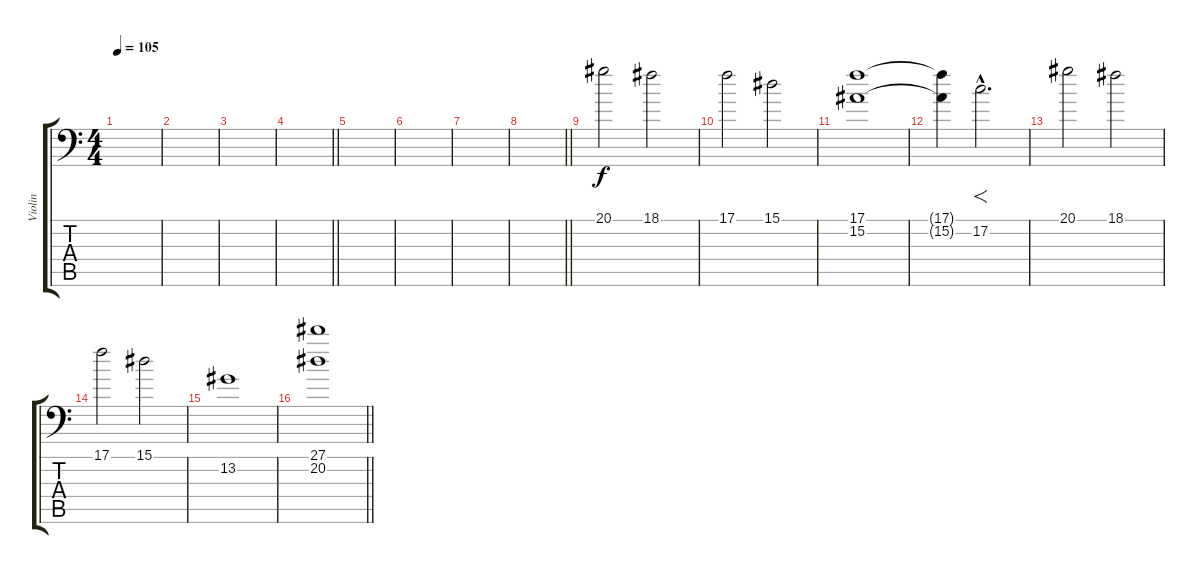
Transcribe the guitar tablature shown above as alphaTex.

\track ("Violin" "Violin") {instrument violin}
\staff {score tabs}
\tuning (C4 G3 Eb3 Bb2 F2 Bb1) {hide}
\ts (4 4)
\tempo 105
\clef f4
\ks c
|
|
|
\barLineRight lightlight
|
|
|
|
\barLineRight lightlight
|
20.1.2 18.1.2 |
17.1.2 15.1.2 |
(17.1 15.2).1 |
(17.1{t} 15.2{t}).4 17.2{hac}.2{f d} |
20.1.2 18.1.2 |
17.1.2 15.1.2 |
13.2.1 |
\barLineRight lightlight
(27.1 20.2).1
